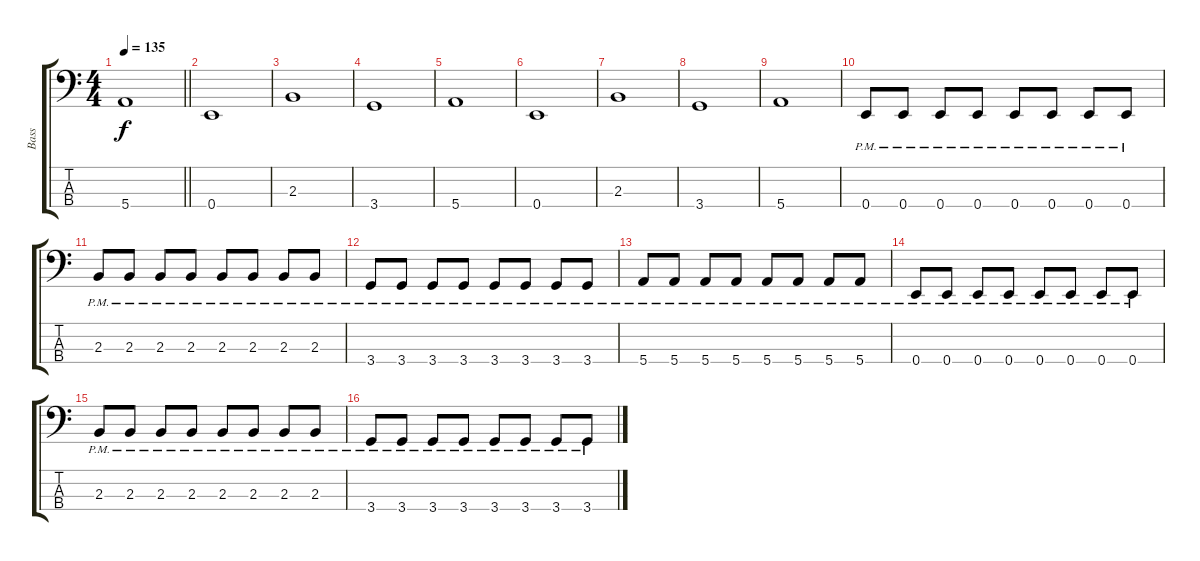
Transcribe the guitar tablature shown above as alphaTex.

\track ("Bass" "Bass") {instrument slapbass2}
\staff {score tabs}
\tuning (G2 D2 A1 E1) {hide}
\ts (4 4)
\tempo 135
\clef f4
\barLineRight lightlight
\ks c
5.4.1{dy f} |
0.4.1 |
2.3.1 |
3.4.1 |
5.4.1 |
0.4.1 |
2.3.1 |
3.4.1 |
5.4.1 |
0.4{pm}.8 0.4{pm}.8 0.4{pm}.8 0.4{pm}.8 0.4{pm}.8 0.4{pm}.8 0.4{pm}.8 0.4{pm}.8 |
2.3{pm}.8 2.3{pm}.8 2.3{pm}.8 2.3{pm}.8 2.3{pm}.8 2.3{pm}.8 2.3{pm}.8 2.3{pm}.8 |
3.4{pm}.8 3.4{pm}.8 3.4{pm}.8 3.4{pm}.8 3.4{pm}.8 3.4{pm}.8 3.4{pm}.8 3.4{pm}.8 |
5.4{pm}.8 5.4{pm}.8 5.4{pm}.8 5.4{pm}.8 5.4{pm}.8 5.4{pm}.8 5.4{pm}.8 5.4{pm}.8 |
0.4{pm}.8 0.4{pm}.8 0.4{pm}.8 0.4{pm}.8 0.4{pm}.8 0.4{pm}.8 0.4{pm}.8 0.4{pm}.8 |
2.3{pm}.8 2.3{pm}.8 2.3{pm}.8 2.3{pm}.8 2.3{pm}.8 2.3{pm}.8 2.3{pm}.8 2.3{pm}.8 |
3.4{pm}.8 3.4{pm}.8 3.4{pm}.8 3.4{pm}.8 3.4{pm}.8 3.4{pm}.8 3.4{pm}.8 3.4{pm}.8
